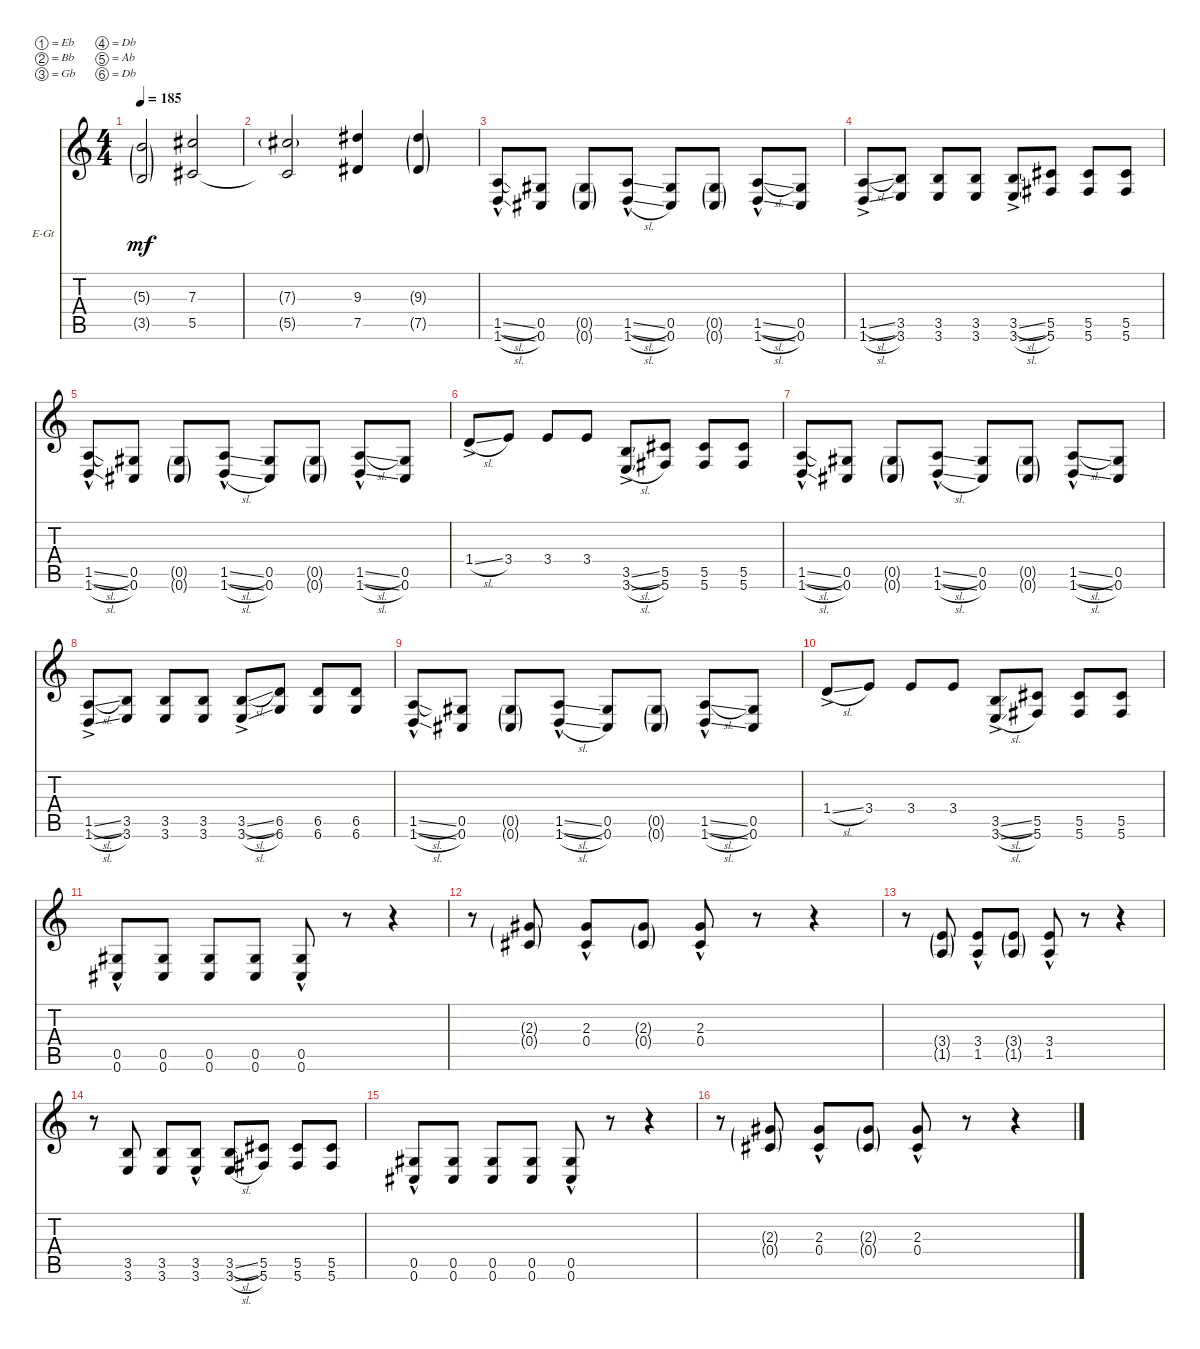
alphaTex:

\defaultSystemsLayout 4
\bracketExtendMode nobrackets
\firstSystemTrackNameOrientation horizontal
\otherSystemsTrackNameOrientation horizontal
\track ("Electric Guitar" "E-Gt") {instrument distortionguitar}
\staff {score tabs}
\tuning (Eb4 Bb3 Gb3 Db3 Ab2 Db2)
\ts (4 4)
\tempo 185
\clef g2
\ks c
(3.5{g} 5.3{g}).2{dy mf} (5.5 7.3).2 |
(5.5{t} 7.3{g}).2 (7.5 9.3).4 (7.5{g} 9.3{g}).4 |
(1.6{sl hac} 1.5{sl hac}).8 (0.5 0.6).8 (0.6{g} 0.5{g}).8 (1.5{sl hac} 1.6{sl hac}).8 (0.6 0.5).8 (0.5{g} 0.6{g}).8 (1.6{sl hac} 1.5{sl hac}).8 (0.5 0.6).8 |
(1.6{sl ac} 1.5{sl ac}).8 (3.5 3.6).8 (3.6 3.5).8 (3.5 3.6).8 (3.6{sl ac} 3.5{sl ac}).8 (5.5 5.6).8 (5.6 5.5).8 (5.5 5.6).8 |
(1.6{sl hac} 1.5{sl hac}).8 (0.5 0.6).8 (0.6{g} 0.5{g}).8 (1.5{sl hac} 1.6{sl hac}).8 (0.6 0.5).8 (0.5{g} 0.6{g}).8 (1.6{sl hac} 1.5{sl hac}).8 (0.5 0.6).8 |
1.4{sl ac}.8 3.4.8 3.4.8 3.4.8 (3.5{sl ac} 3.6{sl ac}).8 (5.6 5.5).8 (5.5 5.6).8 (5.6 5.5).8 |
(1.6{sl hac} 1.5{sl hac}).8 (0.5 0.6).8 (0.6{g} 0.5{g}).8 (1.5{sl hac} 1.6{sl hac}).8 (0.6 0.5).8 (0.5{g} 0.6{g}).8 (1.6{sl hac} 1.5{sl hac}).8 (0.5 0.6).8 |
(1.6{sl ac} 1.5{sl ac}).8 (3.5 3.6).8 (3.6 3.5).8 (3.5 3.6).8 (3.6{sl ac} 3.5{sl ac}).8 (6.5 6.6).8 (6.6 6.5).8 (6.5 6.6).8 |
(1.6{sl hac} 1.5{sl hac}).8 (0.5 0.6).8 (0.6{g} 0.5{g}).8 (1.5{sl hac} 1.6{sl hac}).8 (0.6 0.5).8 (0.5{g} 0.6{g}).8 (1.6{sl hac} 1.5{sl hac}).8 (0.5 0.6).8 |
1.4{sl ac}.8 3.4.8 3.4.8 3.4.8 (3.5{sl ac} 3.6{sl ac}).8 (5.6 5.5).8 (5.5 5.6).8 (5.6 5.5).8 |
(0.6{hac} 0.5{hac}).8 (0.5 0.6).8 (0.6 0.5).8 (0.5 0.6).8 (0.6{hac} 0.5{hac}).8 r.8 r.4 |
r.8 (2.3{g} 0.4{g}).8 (0.4{hac} 2.3{hac}).8 (2.3{g} 0.4{g}).8 (0.4{hac} 2.3{hac}).8 r.8 r.4 |
r.8 (1.5{g} 3.4{g}).8 (3.4{hac} 1.5{hac}).8 (1.5{g} 3.4{g}).8 (3.4{hac} 1.5{hac}).8 r.8 r.4 |
r.8 (3.6 3.5).8 (3.5 3.6).8 (3.6{hac} 3.5{hac}).8 (3.5{sl} 3.6{sl}).8 (5.6 5.5).8 (5.5 5.6).8 (5.6 5.5).8 |
(0.6{hac} 0.5{hac}).8 (0.5 0.6).8 (0.6 0.5).8 (0.5 0.6).8 (0.6{hac} 0.5{hac}).8 r.8 r.4 |
r.8 (2.3{g} 0.4{g}).8 (0.4{hac} 2.3{hac}).8 (2.3{g} 0.4{g}).8 (0.4{hac} 2.3{hac}).8 r.8 r.4
